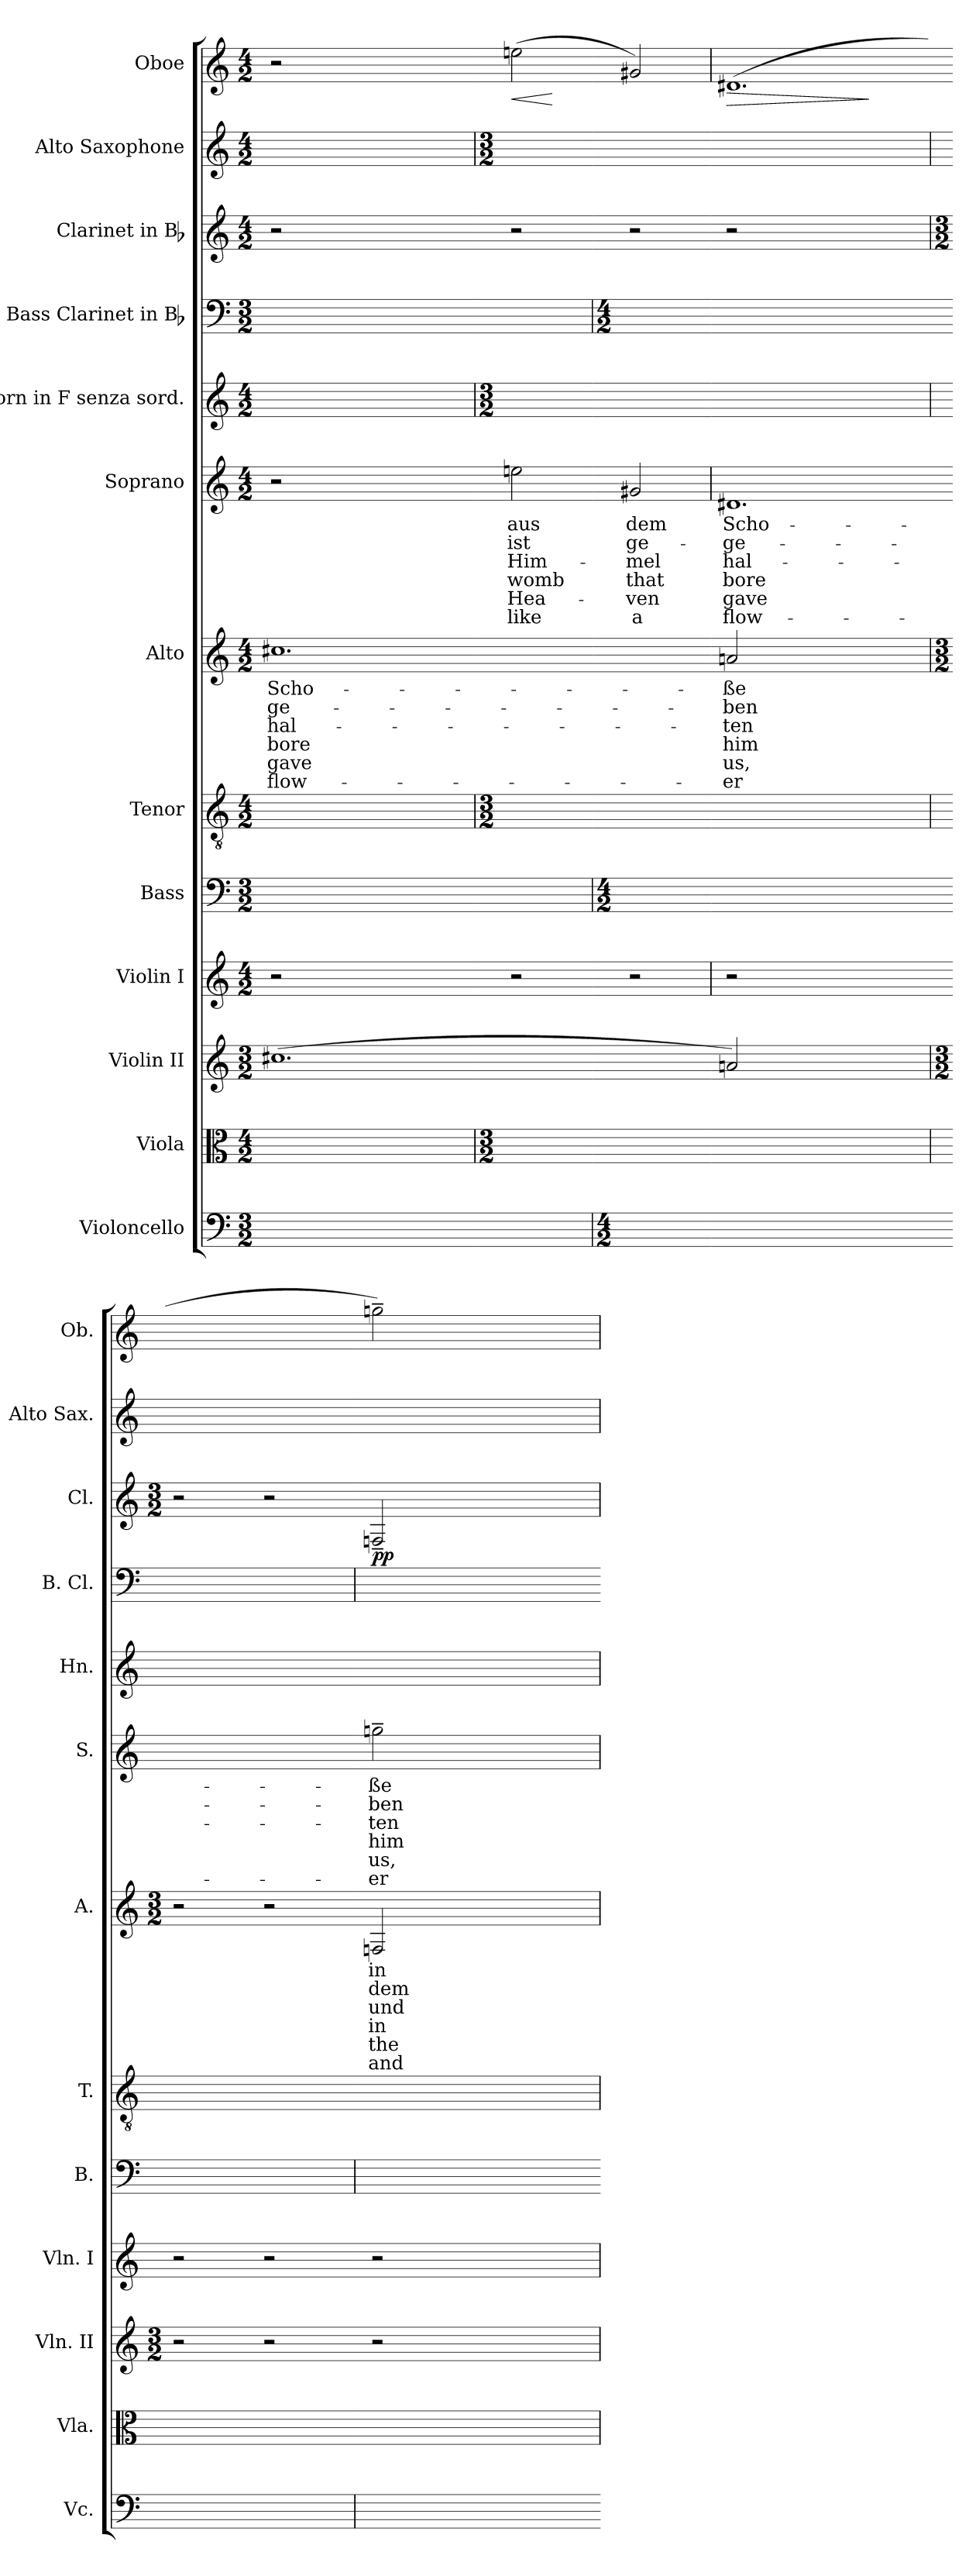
**kern	**kern	**kern	**kern	**kern	**kern	**kern	**text	**text	**text	**text	**text	**text	**kern	**text	**text	**text	**text	**text	**text	**kern	**kern	**kern	**dynam	**kern	**kern	**dynam
*part13	*part12	*part11	*part10	*part9	*part8	*part7	*part7	*part7	*part7	*part7	*part7	*part7	*part6	*part6	*part6	*part6	*part6	*part6	*part6	*part5	*part4	*part3	*part3	*part2	*part1	*part1
*staff13	*staff12	*staff11	*staff10	*staff9	*staff8	*staff7	*staff7	*staff7	*staff7	*staff7	*staff7	*staff7	*staff6	*staff6	*staff6	*staff6	*staff6	*staff6	*staff6	*staff5	*staff4	*staff3	*staff3	*staff2	*staff1	*staff1
*I"Violoncello	*I"Viola	*I"Violin II	*I"Violin I	*I"Bass	*I"Tenor	*I"Alto	*	*	*	*	*	*	*I"Soprano	*	*	*	*	*	*	*I"Horn in F senza sord.	*I"Bass Clarinet in Bb	*I"Clarinet in Bb	*	*I"Alto Saxophone	*I"Oboe	*
*I'Vc.	*I'Vla.	*I'Vln. II	*I'Vln. I	*I'B.	*I'T.	*I'A.	*	*	*	*	*	*	*I'S.	*	*	*	*	*	*	*I'Hn.	*I'B. Cl.	*I'Cl.	*	*I'Alto Sax.	*I'Ob.	*
*clefF4	*clefC3	*clefG2	*clefG2	*clefF4	*clefGv2	*clefG2	*	*	*	*	*	*	*clefG2	*	*	*	*	*	*	*clefG2	*clefF4	*clefG2	*	*clefG2	*clefG2	*
*k[]	*k[]	*k[]	*k[]	*k[]	*k[]	*k[]	*	*	*	*	*	*	*k[]	*	*	*	*	*	*	*	*	*	*	*	*k[]	*
*M3/2	*M4/2	*M3/2	*M4/2	*M3/2	*M4/2	*M4/2	*	*	*	*	*	*	*M4/2	*	*	*	*	*	*	*M4/2	*M3/2	*M4/2	*	*M4/2	*M4/2	*
=	=	=	=	=	=	=	=	=	=	=	=	=	=	=	=	=	=	=	=	=	=	=	=	=	=	=
2ryy	2ryy	(1.cc#X	2r	1.ryy	2ryy	1.cc#X	Scho-	-ge-	hal-	bore	gave	flow-	2r	.	.	.	.	.	.	2ryy	1.ryy	2r	.	2ryy	2r	.
1ryy	1ryy	.	1ryy	.	1ryy	.	.	.	.	.	.	.	1ryy	.	.	.	.	.	.	1ryy	.	1ryy	.	1ryy	1ryy	.
=-	=	=-	=-	=-	=	=-	=-	=-	=-	=-	=-	=-	=-	=-	=-	=-	=-	=-	=-	=	=-	=-	=-	=	=-	=-
*	*M3/2	*	*	*	*M3/2	*	*	*	*	*	*	*	*	*	*	*	*	*	*	*M3/2	*	*	*	*M3/2	*	*
!	!	!	!	!	!	!	!	!	!	!	!	!	!	!	!	!	!	!	!	!	!	!	!	!	!	!LO:HP:b
2ryy	2ryy	2ryy	2r	2ryy	2ryy	2ryy	.	.	.	.	.	.	2een	aus	ist	Him-	womb	Hea-	like	2ryy	2ryy	2r	.	2ryy	(2een	<
.	.	.	.	.	.	.	.	.	.	.	.	.	.	.	.	.	.	.	.	.	.	.	.	.	.	[
=6	=6-	=6-	=6-	=6	=6-	=6-	=6-	=6-	=6-	=6-	=6-	=6-	=6-	=6-	=6-	=6-	=6-	=6-	=6-	=6-	=6	=6-	=6-	=6-	=6-	=6-
*M4/2	*	*	*	*M4/2	*	*	*	*	*	*	*	*	*	*	*	*	*	*	*	*	*M4/2	*	*	*	*	*
2ryy	2ryy	2ryy	2r	2ryy	2ryy	2ryy	.	.	.	.	.	.	2g#X	dem	ge-	-mel	that	ven	a	2ryy	2ryy	2r	.	2ryy	2g#X)	.
=-	=-	=-	=	=-	=-	=-	=	=	=	=	=	=	=	=	=	=	=	=	=	=-	=-	=-	=	=-	=	=
!	!	!	!	!	!	!	!	!	!	!	!	!	!	!	!	!	!	!	!	!	!	!	!	!	!	!LO:HP:b
2ryy	2ryy	2an)	2r	2ryy	2ryy	2an	-ße	-ben	-ten	him	us,	er	1.d#X	Scho-	-ge-	hal-	bore	gave	flow-	2ryy	2ryy	2r	.	2ryy	(1.d#X	>
1ryy	1ryy	1ryy	1ryy	1ryy	1ryy	1ryy	.	.	.	.	.	.	.	.	.	.	.	.	.	1ryy	1ryy	1ryy	.	1ryy	.	.
.	.	.	.	.	.	.	.	.	.	.	.	.	.	.	.	.	.	.	.	.	.	.	.	.	.	]
=-	=	=	=-	=-	=	=	=-	=-	=-	=-	=-	=-	=-	=-	=-	=-	=-	=-	=-	=	=-	=	=-	=	=-	=-
*	*	*M3/2	*	*	*	*M3/2	*	*	*	*	*	*	*	*	*	*	*	*	*	*	*	*M3/2	*	*	*	*
2ryy	2ryy	2r	2r	2ryy	1ryy	2r	.	.	.	.	.	.	1ryy	.	.	.	.	.	.	2ryy	2ryy	2r	.	1ryy	1ryy	.
2ryy	2ryy	2r	2r	2ryy	.	2r	.	.	.	.	.	.	.	.	.	.	.	.	.	2ryy	2ryy	2r	.	.	.	.
=7	=7-	=7-	=7-	=7	=7-	=7-	=7-	=7-	=7-	=7-	=7-	=7-	=7-	=7-	=7-	=7-	=7-	=7-	=7-	=7-	=7	=7-	=7-	=7-	=7-	=7-
2ryy	2ryy	2r	2r	1.ryy	2ryy	2Fn	in	dem	und	in	the	and	2ggn~	-ße	-ben	-ten	him	us,	er	2ryy	1.ryy	2Fn~	pp	2ryy	2ggn~)	.
1ryy	1ryy	1ryy	1ryy	.	1ryy	1ryy	.	.	.	.	.	.	1ryy	.	.	.	.	.	.	1ryy	.	1ryy	.	1ryy	1ryy	.
=-	=	=	=	=-	=	=	=	=	=	=	=	=	=	=	=	=	=	=	=	=	=-	=	=	=	=	=
*-	*-	*-	*-	*-	*-	*-	*-	*-	*-	*-	*-	*-	*-	*-	*-	*-	*-	*-	*-	*-	*-	*-	*-	*-	*-	*-
